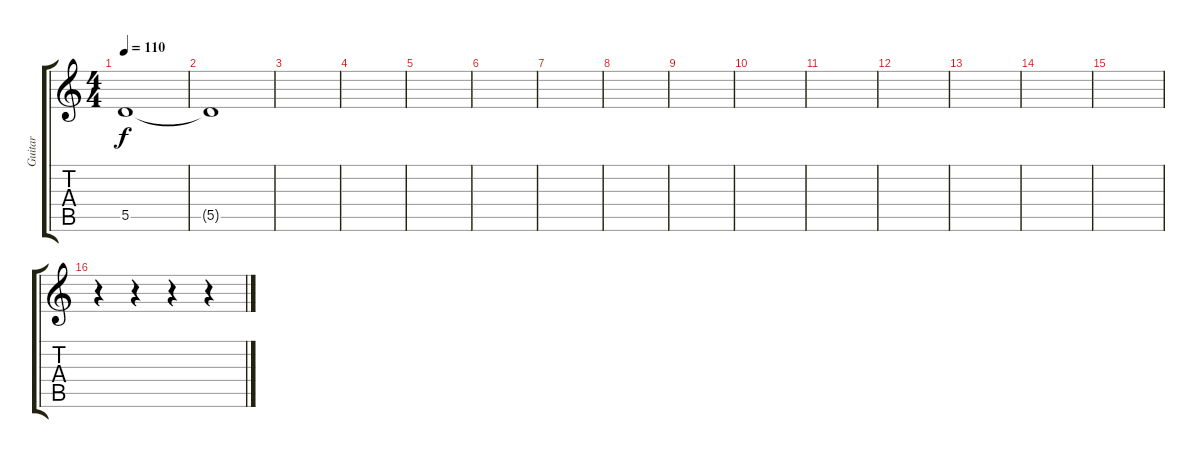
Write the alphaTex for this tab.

\track ("Guitar" "Guitar") {instrument distortionguitar}
\staff {score tabs}
\tuning (E4 B3 G3 D3 A2 E2) {hide}
\ts (4 4)
\tempo 110
\clef g2
\ks c
5.5{t}.1{dy f} |
5.5{t}.1 |
|
|
|
|
|
|
|
|
|
|
|
|
|
r.4 r.4 r.4 r.4
